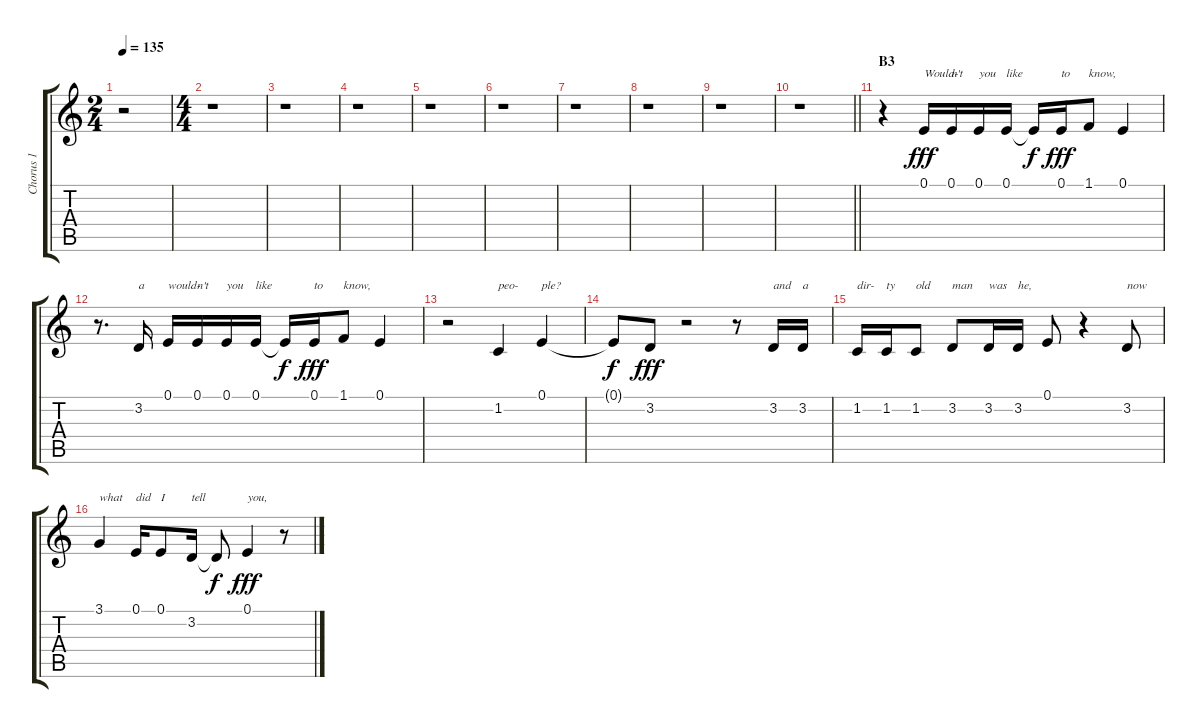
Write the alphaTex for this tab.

\track ("Chorus 1" "Chorus 1") {instrument lead6voice}
\staff {score tabs}
\tuning (E4 B3 G3 D3 A2 E2) {hide}
\ts (2 4)
\tempo 135
\clef g2
\ks c
r.2{dy fff} |
\ts (4 4)
r.1 |
r.1 |
r.1 |
r.1 |
r.1 |
r.1 |
r.1 |
r.1 |
\barLineRight lightlight
r.1 |
\section ("" "B3")
r.4 0.1.16{txt "Would-"} 0.1.16{txt "n't"} 0.1.16{txt "you"} 0.1.16{txt "like"} 0.1{t}.16{dy f} 0.1.16{txt "to" dy fff} 1.1.8{txt "know,"} 0.1.4 |
r.8{d} 3.2.16{txt "a"} 0.1.16{txt "would-"} 0.1.16{txt "n't"} 0.1.16{txt "you"} 0.1.16{txt "like"} 0.1{t}.16{dy f} 0.1.16{txt "to" dy fff} 1.1.8{txt "know,"} 0.1.4 |
r.2 1.2.4{txt "peo-"} 0.1.4{txt "ple?"} |
0.1{t}.8{dy f} 3.2.8{dy fff} r.2 r.8 3.2.16{txt "and"} 3.2.16{txt "a"} |
1.2.16{txt "dir-"} 1.2.16{txt "ty"} 1.2.8{txt "old"} 3.2.8{txt "man"} 3.2.16{txt "was"} 3.2.16{txt "he,"} 0.1.8 r.4 3.2.8{txt "now"} |
3.1.4{txt "what"} 0.1.16{txt "did"} 0.1.8{txt "I"} 3.2.16{txt "tell"} 3.2{t}.8{dy f} 0.1.4{txt "you," dy fff} r.8
